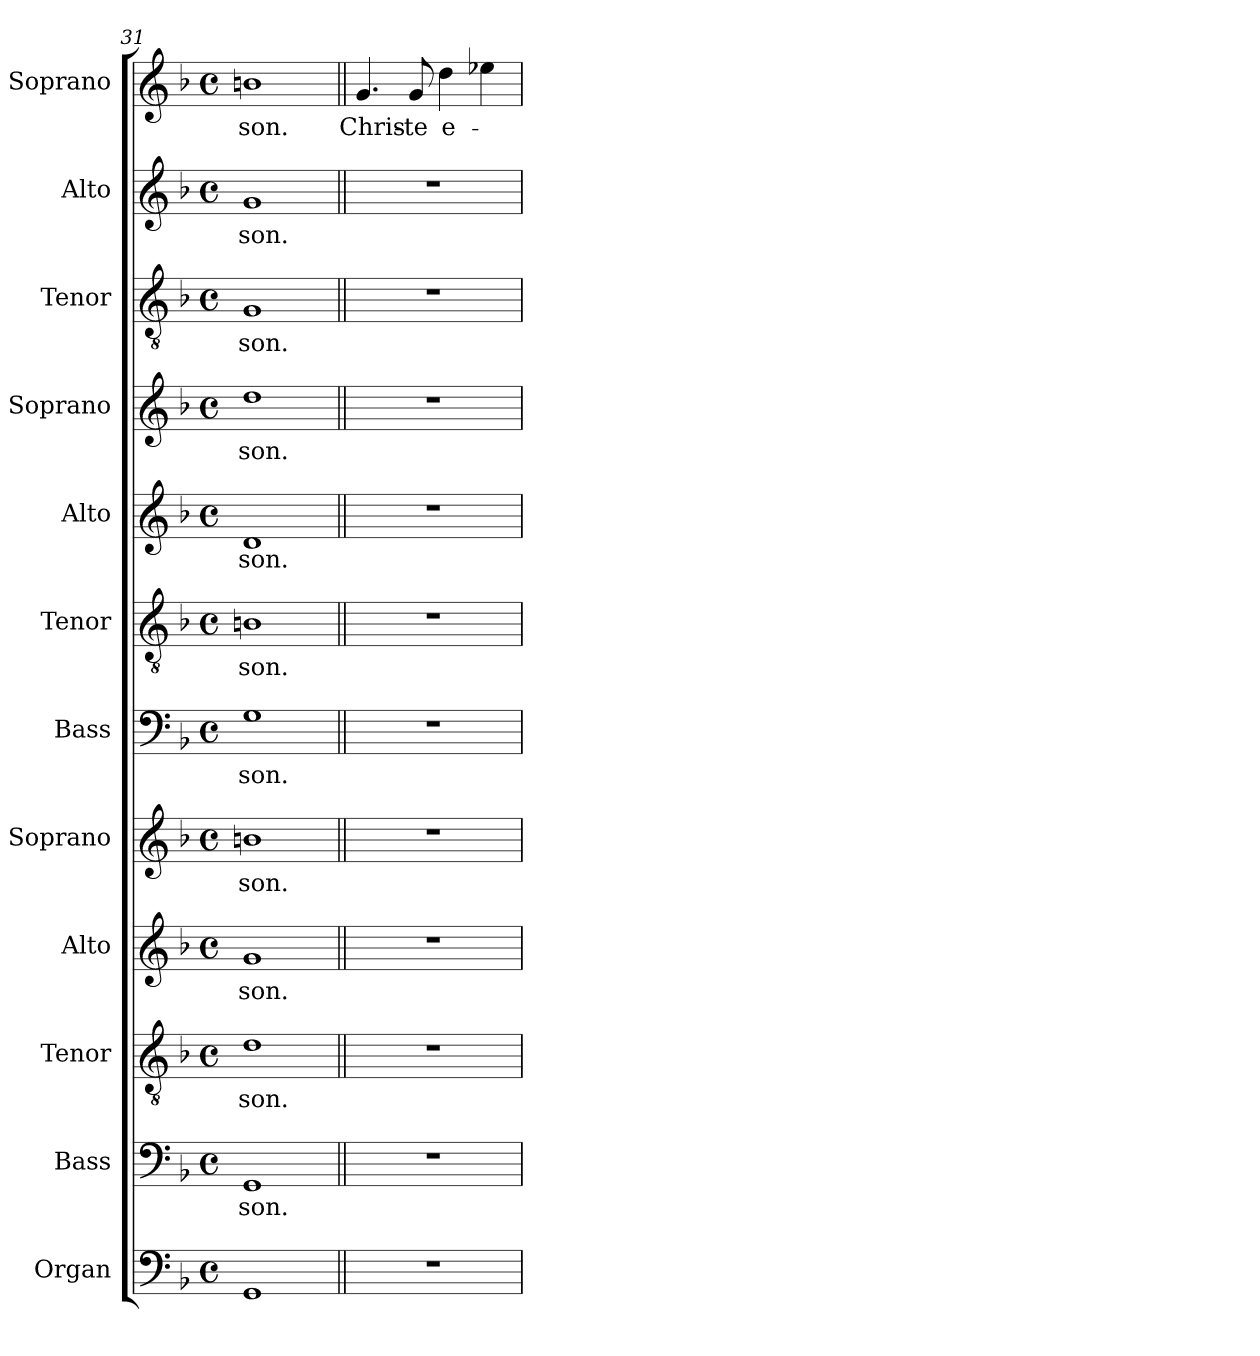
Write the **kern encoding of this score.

**kern	**kern	**text	**kern	**text	**kern	**text	**kern	**text	**kern	**text	**kern	**text	**kern	**text	**kern	**text	**kern	**text	**kern	**text	**kern	**text
*part12	*part11	*part11	*part10	*part10	*part9	*part9	*part8	*part8	*part7	*part7	*part6	*part6	*part5	*part5	*part4	*part4	*part3	*part3	*part2	*part2	*part1	*part1
*staff12	*staff11	*staff11	*staff10	*staff10	*staff9	*staff9	*staff8	*staff8	*staff7	*staff7	*staff6	*staff6	*staff5	*staff5	*staff4	*staff4	*staff3	*staff3	*staff2	*staff2	*staff1	*staff1
*I"Organ	*I"Bass	*	*I"Tenor	*	*I"Alto	*	*I"Soprano	*	*I"Bass	*	*I"Tenor	*	*I"Alto	*	*I"Soprano	*	*I"Tenor	*	*I"Alto	*	*I"Soprano	*
*I'Org.	*I'B.	*	*I'T.	*	*I'A.	*	*I'S.	*	*I'B.	*	*I'T.	*	*I'A.	*	*I'S.	*	*I'T.	*	*I'A.	*	*I'S.	*
*clefF4	*clefF4	*	*clefGv2	*	*clefG2	*	*clefG2	*	*clefF4	*	*clefGv2	*	*clefG2	*	*clefG2	*	*clefGv2	*	*clefG2	*	*clefG2	*
*	*	*	*ITrd7c12	*	*	*	*	*	*	*	*ITrd7c12	*	*	*	*	*	*ITrd7c12	*	*	*	*	*
*k[b-]	*k[b-]	*	*k[b-]	*	*k[b-]	*	*k[b-]	*	*k[b-]	*	*k[b-]	*	*k[b-]	*	*k[b-]	*	*k[b-]	*	*k[b-]	*	*k[b-]	*
*F:	*F:	*	*F:	*	*F:	*	*F:	*	*F:	*	*F:	*	*F:	*	*F:	*	*F:	*	*F:	*	*F:	*
*M4/4	*M4/4	*	*M4/4	*	*M4/4	*	*M4/4	*	*M4/4	*	*M4/4	*	*M4/4	*	*M4/4	*	*M4/4	*	*M4/4	*	*M4/4	*
*met(c)	*met(c)	*	*met(c)	*	*met(c)	*	*met(c)	*	*met(c)	*	*met(c)	*	*met(c)	*	*met(c)	*	*met(c)	*	*met(c)	*	*met(c)	*
=31	=31	=31	=31	=31	=31	=31	=31	=31	=31	=31	=31	=31	=31	=31	=31	=31	=31	=31	=31	=31	=31	=31
!	!	!LO:LY:b:color=#000000	!	!	!	!	!	!	!	!	!	!	!	!	!	!	!	!	!	!	!	!
!	!	!	!	!LO:LY:b:color=#000000	!	!	!	!	!	!	!	!	!	!	!	!	!	!	!	!	!	!
!	!	!	!	!	!	!LO:LY:b:color=#000000	!	!	!	!	!	!	!	!	!	!	!	!	!	!	!	!
!	!	!	!	!	!	!	!	!LO:LY:b:color=#000000	!	!	!	!	!	!	!	!	!	!	!	!	!	!
!	!	!	!	!	!	!	!	!	!	!LO:LY:b:color=#000000	!	!	!	!	!	!	!	!	!	!	!	!
!	!	!	!	!	!	!	!	!	!	!	!	!LO:LY:b:color=#000000	!	!	!	!	!	!	!	!	!	!
!	!	!	!	!	!	!	!	!	!	!	!	!	!	!LO:LY:b:color=#000000	!	!	!	!	!	!	!	!
!	!	!	!	!	!	!	!	!	!	!	!	!	!	!	!	!LO:LY:b:color=#000000	!	!	!	!	!	!
!	!	!	!	!	!	!	!	!	!	!	!	!	!	!	!	!	!	!LO:LY:b:color=#000000	!	!	!	!
!	!	!	!	!	!	!	!	!	!	!	!	!	!	!	!	!	!	!	!	!LO:LY:b:color=#000000	!	!
!	!	!	!	!	!	!	!	!	!	!	!	!	!	!	!	!	!	!	!	!	!	!LO:LY:b:color=#000000
1GGi	1GGi	-son.	1Di	-son.	1gi	-son.	1bni	-son.	1Gi	-son.	1BBni	-son.	1di	-son.	1ddi	-son.	1GGi	-son.	1gi	-son.	1bni	-son.
!!LO:PB:g=z
=32||	=32||	=32||	=32||	=32||	=32||	=32||	=32||	=32||	=32||	=32||	=32||	=32||	=32||	=32||	=32||	=32||	=32||	=32||	=32||	=32||	=32||	=32||
!	!	!	!	!	!	!	!	!	!	!	!	!	!	!	!	!	!	!	!	!	!	!LO:LY:b:color=#000000
1r	1r	.	1r	.	1r	.	1r	.	1r	.	1r	.	1r	.	1r	.	1r	.	1r	.	4.gi/	Chris-
!	!	!	!	!	!	!	!	!	!	!	!	!	!	!	!	!	!	!	!	!	!	!LO:LY:b:color=#000000
.	.	.	.	.	.	.	.	.	.	.	.	.	.	.	.	.	.	.	.	.	8gi/	-te
!	!	!	!	!	!	!	!	!	!	!	!	!	!	!	!	!	!	!	!	!	!	!LO:LY:b:color=#000000
.	.	.	.	.	.	.	.	.	.	.	.	.	.	.	.	.	.	.	.	.	4ddi\	e-
.	.	.	.	.	.	.	.	.	.	.	.	.	.	.	.	.	.	.	.	.	4ee-Xi\	.
=	=	=	=	=	=	=	=	=	=	=	=	=	=	=	=	=	=	=	=	=	=	=
*-	*-	*-	*-	*-	*-	*-	*-	*-	*-	*-	*-	*-	*-	*-	*-	*-	*-	*-	*-	*-	*-	*-
